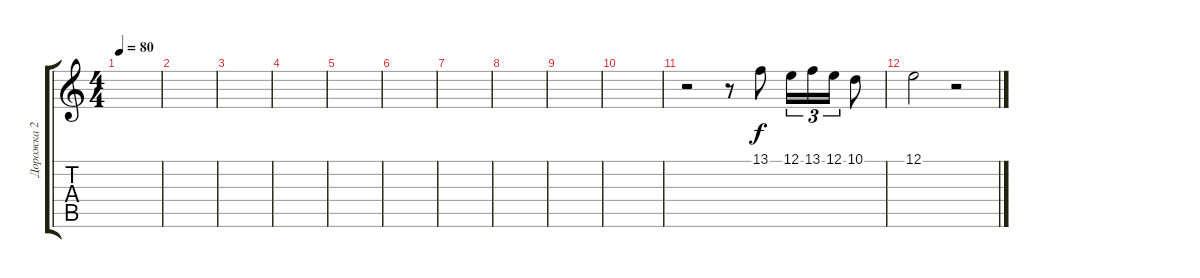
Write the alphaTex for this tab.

\track ("Дорожка 2" "Дорожка 2") {instrument panflute}
\staff {score tabs}
\tuning (E4 B3 G3 D3 A2 E2) {hide}
\ts (4 4)
\tempo 80
\clef g2
\ks c
|
|
|
|
|
|
|
|
|
|
r.2 r.8 13.1.8 12.1.16{tu (3 2)} 13.1.16{tu (3 2)} 12.1.16{tu (3 2)} 10.1.8 |
12.1.2 r.2
